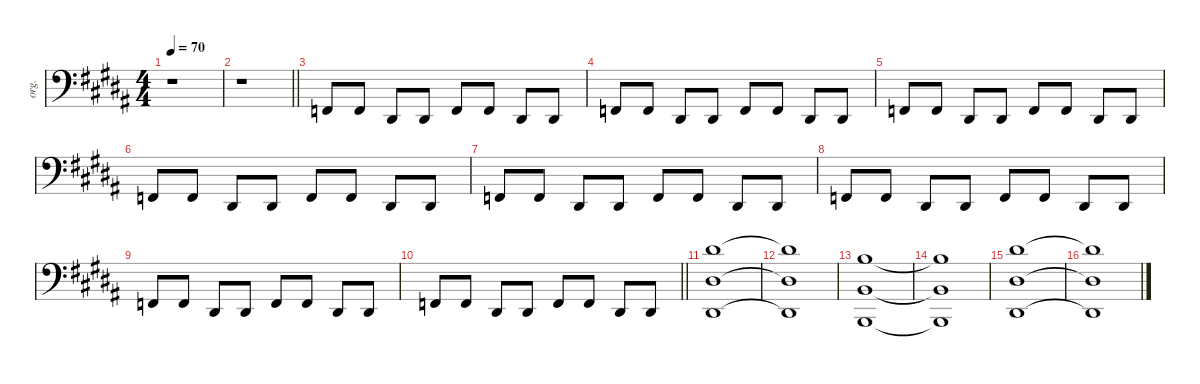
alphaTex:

\defaultSystemsLayout 4
\hideDynamics
\bracketExtendMode nobrackets
\otherSystemsTrackNameOrientation horizontal
\track ("Effect 1" "org.") {defaultSystemsLayout 8 instrument rockorgan}
\staff {score}
\tuning (Eb4 B3 Gb3 B2 Gb2 B1)
\ts (4 4)
\beaming (8 2 2 2 2)
\tempo 70
\clef f4
\ks b
r.1{dy mp instrument rockorgan beam Down} |
\barLineRight lightlight
r.1{beam Down} |
6.6{acc forcenatural}.8{instrument guitarfretnoise beam Up} 6.6{acc forcenatural}.8{beam Up} 4.6{acc #}.8{dy f beam Up} 4.6{acc #}.8{beam Up} 6.6{acc forcenatural}.8{beam Up} 6.6{acc forcenatural}.8{beam Up} 4.6{acc #}.8{beam Up} 4.6{acc #}.8{beam Up} |
6.6{acc forcenatural}.8{dy mp beam Up} 6.6{acc forcenatural}.8{beam Up} 4.6{acc #}.8{dy f beam Up} 4.6{acc #}.8{beam Up} 6.6{acc forcenatural}.8{beam Up} 6.6{acc forcenatural}.8{beam Up} 4.6{acc #}.8{beam Up} 4.6{acc #}.8{beam Up} |
6.6{acc forcenatural}.8{dy mp beam Up} 6.6{acc forcenatural}.8{beam Up} 4.6{acc #}.8{dy f beam Up} 4.6{acc #}.8{beam Up} 6.6{acc forcenatural}.8{beam Up} 6.6{acc forcenatural}.8{beam Up} 4.6{acc #}.8{beam Up} 4.6{acc #}.8{beam Up} |
6.6{acc forcenatural}.8{dy mp beam Up} 6.6{acc forcenatural}.8{beam Up} 4.6{acc #}.8{dy f beam Up} 4.6{acc #}.8{beam Up} 6.6{acc forcenatural}.8{beam Up} 6.6{acc forcenatural}.8{beam Up} 4.6{acc #}.8{beam Up} 4.6{acc #}.8{beam Up} |
6.6{acc forcenatural}.8{dy mp beam Up} 6.6{acc forcenatural}.8{beam Up} 4.6{acc #}.8{dy f beam Up} 4.6{acc #}.8{beam Up} 6.6{acc forcenatural}.8{beam Up} 6.6{acc forcenatural}.8{beam Up} 4.6{acc #}.8{beam Up} 4.6{acc #}.8{beam Up} |
6.6{acc forcenatural}.8{dy mp beam Up} 6.6{acc forcenatural}.8{beam Up} 4.6{acc #}.8{dy f beam Up} 4.6{acc #}.8{beam Up} 6.6{acc forcenatural}.8{beam Up} 6.6{acc forcenatural}.8{beam Up} 4.6{acc #}.8{beam Up} 4.6{acc #}.8{beam Up} |
6.6{acc forcenatural}.8{dy mp beam Up} 6.6{acc forcenatural}.8{beam Up} 4.6{acc #}.8{dy f beam Up} 4.6{acc #}.8{beam Up} 6.6{acc forcenatural}.8{beam Up} 6.6{acc forcenatural}.8{beam Up} 4.6{acc #}.8{beam Up} 4.6{acc #}.8{beam Up} |
\barLineRight lightlight
6.6{acc forcenatural}.8{dy mp beam Up} 6.6{acc forcenatural}.8{beam Up} 4.6{acc #}.8{dy f beam Up} 4.6{acc #}.8{beam Up} 6.6{acc forcenatural}.8{beam Up} 6.6{acc forcenatural}.8{beam Up} 4.6{acc #}.8{beam Up} 4.6{acc #}.8{beam Up} |
(4.2{acc #} 4.4{acc #} 4.6{acc #}).1{instrument rockorgan beam Down} |
(4.2{t acc #} 4.4{t acc #} 4.6{t acc #}).1{beam Down} |
(0.2{acc forcenatural} 0.4{acc forcenatural} 0.6{acc forcenatural}).1{beam Up} |
(0.2{t acc forcenatural} 0.4{t acc forcenatural} 0.6{t acc forcenatural}).1{beam Up} |
(4.2{acc #} 4.4{acc #} 4.6{acc #}).1{beam Down} |
(4.2{t acc #} 4.4{t acc #} 4.6{t acc #}).1{beam Down}
